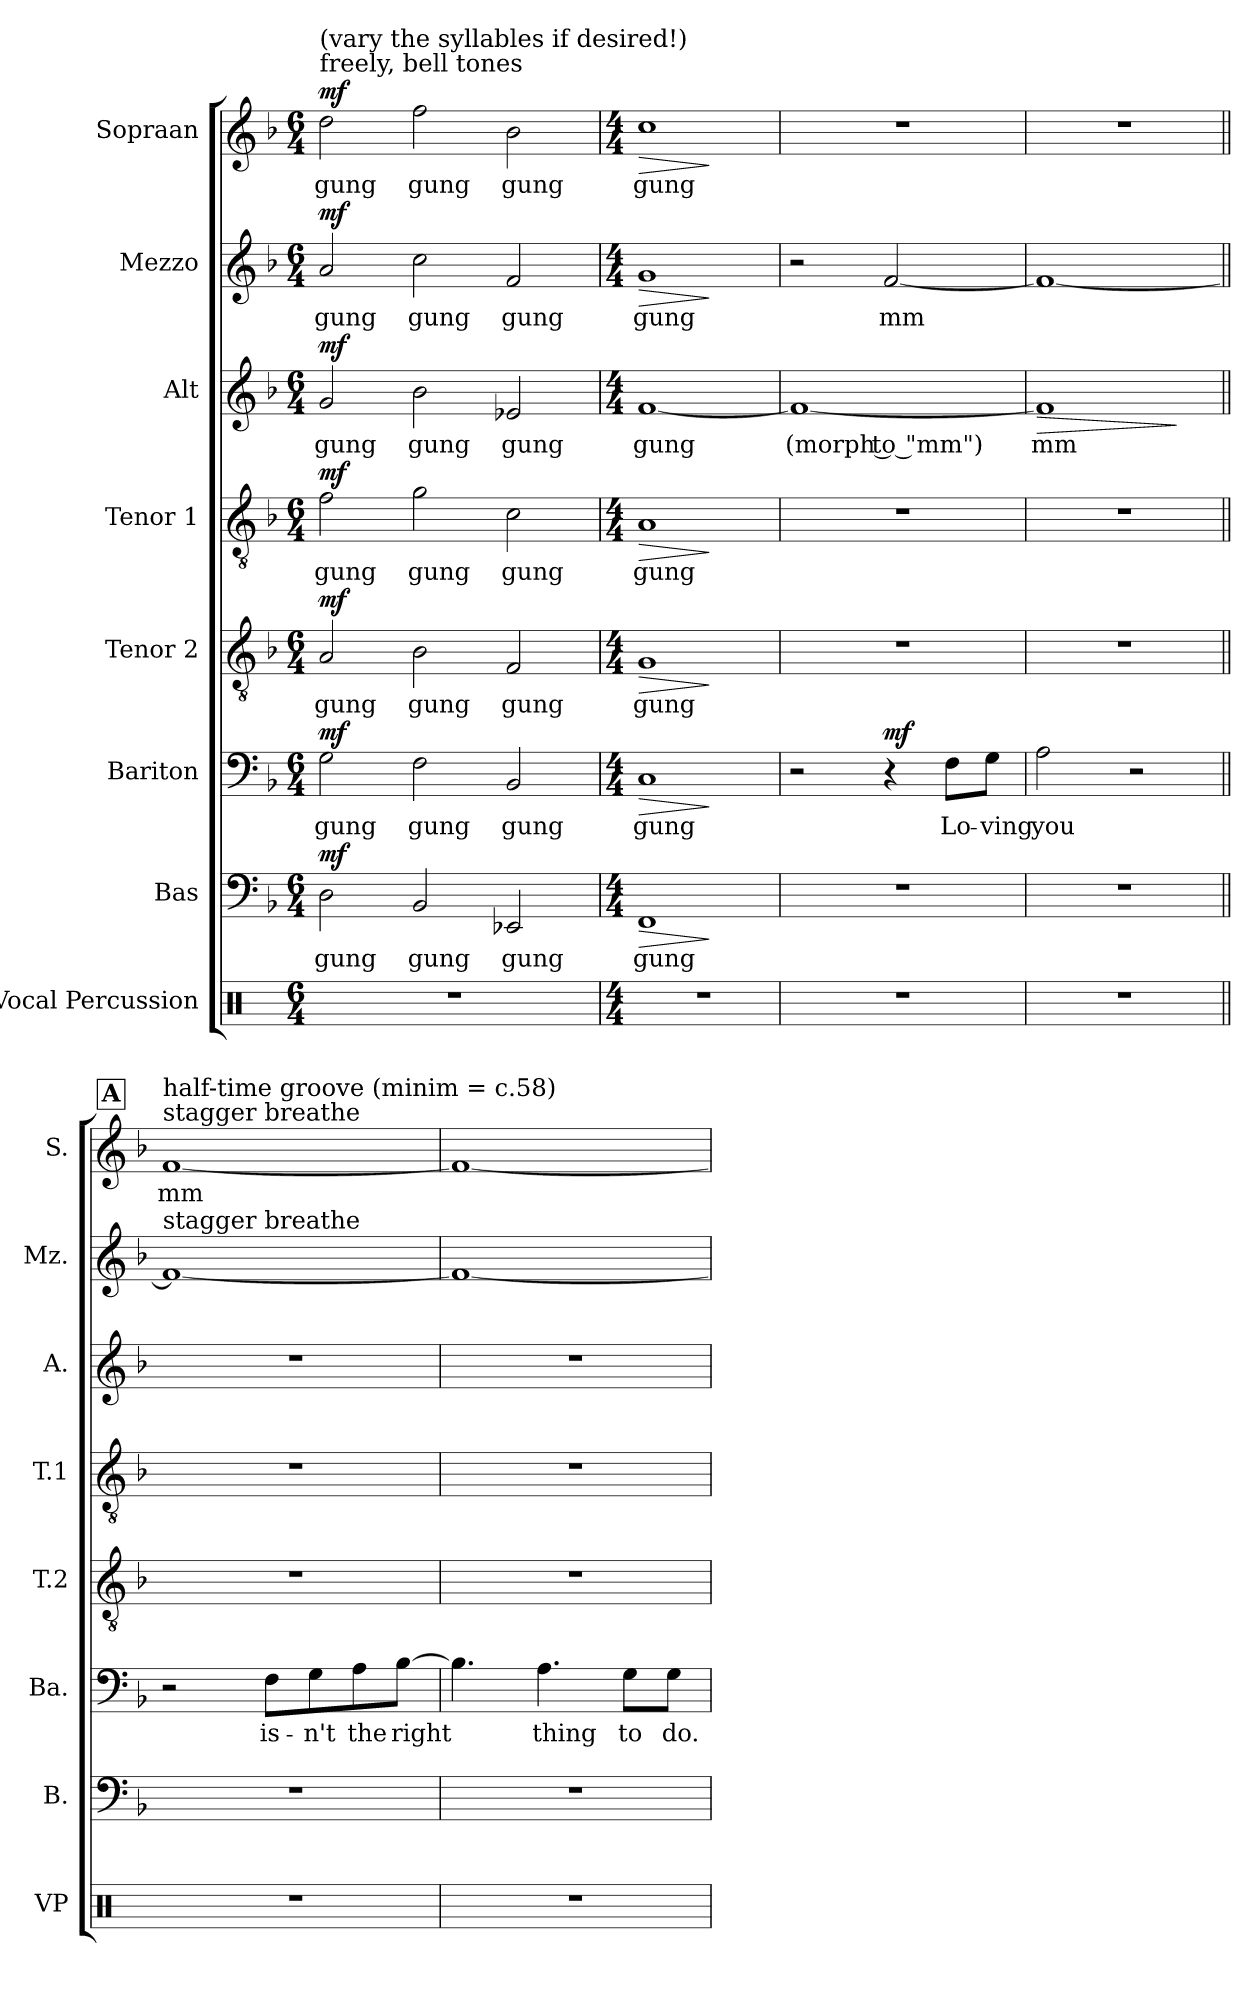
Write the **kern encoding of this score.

**kern	**kern	**text	**dynam	**kern	**text	**dynam	**kern	**text	**dynam	**kern	**text	**dynam	**kern	**text	**dynam	**kern	**text	**dynam	**kern	**text	**dynam
*part8	*part7	*part7	*part7	*part6	*part6	*part6	*part5	*part5	*part5	*part4	*part4	*part4	*part3	*part3	*part3	*part2	*part2	*part2	*part1	*part1	*part1
*staff8	*staff7	*staff7	*staff7	*staff6	*staff6	*staff6	*staff5	*staff5	*staff5	*staff4	*staff4	*staff4	*staff3	*staff3	*staff3	*staff2	*staff2	*staff2	*staff1	*staff1	*staff1
*I"Vocal Percussion	*I"Bas	*	*	*I"Bariton	*	*	*I"Tenor 2	*	*	*I"Tenor 1	*	*	*I"Alt	*	*	*I"Mezzo	*	*	*I"Sopraan	*	*
*I'VP	*I'B.	*	*	*I'Ba.	*	*	*I'T.2	*	*	*I'T.1	*	*	*I'A.	*	*	*I'Mz.	*	*	*I'S.	*	*
*clefX	*clefF4	*	*	*clefF4	*	*	*clefGv2	*	*	*clefGv2	*	*	*clefG2	*	*	*clefG2	*	*	*clefG2	*	*
*k[]	*k[b-]	*	*	*k[b-]	*	*	*k[b-]	*	*	*k[b-]	*	*	*k[b-]	*	*	*k[b-]	*	*	*k[b-]	*	*
*M6/4	*M6/4	*	*	*M6/4	*	*	*M6/4	*	*	*M6/4	*	*	*M6/4	*	*	*M6/4	*	*	*M6/4	*	*
*MM118	*MM118	*	*	*MM118	*	*	*MM118	*	*	*MM118	*	*	*MM118	*	*	*MM118	*	*	*MM118	*	*
=1	=1	=1	=1	=1	=1	=1	=1	=1	=1	=1	=1	=1	=1	=1	=1	=1	=1	=1	=1	=1	=1
!	!	!	!	!	!	!	!	!	!	!	!	!	!	!	!	!	!	!	!LO:TX:a:t=freely, bell tones	!	!
!	!	!	!	!	!	!	!	!	!	!	!	!	!	!	!	!	!	!	!LO:TX:t=(vary the syllables if desired!)	!	!
!	!	!LO:LY:b	!LO:DY:b	!	!LO:LY:b	!LO:DY:b	!	!LO:LY:b	!LO:DY:b	!	!LO:LY:b	!LO:DY:b	!	!LO:LY:b	!LO:DY:b	!	!LO:LY:b	!LO:DY:b	!	!LO:LY:b	!LO:DY:b
1.r	2D\	gung	mf	2G\	gung	mf	2A/	gung	mf	2f\	gung	mf	2g/	gung	mf	2a/	gung	mf	2dd\	gung	mf
!	!	!LO:LY:b	!	!	!LO:LY:b	!	!	!LO:LY:b	!	!	!LO:LY:b	!	!	!LO:LY:b	!	!	!LO:LY:b	!	!	!LO:LY:b	!
.	2BB-/	gung	.	2F\	gung	.	2B-\	gung	.	2g\	gung	.	2b-\	gung	.	2cc\	gung	.	2ff\	gung	.
!	!	!LO:LY:b	!	!	!LO:LY:b	!	!	!LO:LY:b	!	!	!LO:LY:b	!	!	!LO:LY:b	!	!	!LO:LY:b	!	!	!LO:LY:b	!
.	2EE-X/	gung	.	2BB-/	gung	.	2F/	gung	.	2c\	gung	.	2e-X/	gung	.	2f/	gung	.	2b-\	gung	.
=2	=2	=2	=2	=2	=2	=2	=2	=2	=2	=2	=2	=2	=2	=2	=2	=2	=2	=2	=2	=2	=2
*M4/4	*M4/4	*	*	*M4/4	*	*	*M4/4	*	*	*M4/4	*	*	*M4/4	*	*	*M4/4	*	*	*M4/4	*	*
!	!	!LO:LY:b	!LO:HP:b	!	!LO:LY:b	!LO:HP:b	!	!LO:LY:b	!LO:HP:b	!	!LO:LY:b	!LO:HP:b	!	!LO:LY:b	!	!	!LO:LY:b	!LO:HP:b	!	!LO:LY:b	!LO:HP:b
1r	1FF	gung	>	1C	gung	>	1G	gung	>	1A	gung	>	[1f	gung	.	1g	gung	>	1cc	gung	>
.	.	.	]	.	.	]	.	.	]	.	.	]	.	.	.	.	.	]	.	.	]
=3	=3	=3	=3	=3	=3	=3	=3	=3	=3	=3	=3	=3	=3	=3	=3	=3	=3	=3	=3	=3	=3
!	!	!	!	!	!	!	!	!	!	!	!	!	!	!LO:LY:b	!	!	!	!	!	!	!
1r	1r	.	.	2r	.	.	1r	.	.	1r	.	.	1f_	(morph to "mm")	.	2r	.	.	1r	.	.
!	!	!	!	!	!	!LO:DY:b	!	!	!	!	!	!	!	!	!	!	!LO:LY:b	!	!	!	!
.	.	.	.	4r	.	mf	.	.	.	.	.	.	.	.	.	[2f/	mm	.	.	.	.
!	!	!	!	!	!LO:LY:b	!	!	!	!	!	!	!	!	!	!	!	!	!	!	!	!
.	.	.	.	8F\L	Lo-	.	.	.	.	.	.	.	.	.	.	.	.	.	.	.	.
!	!	!	!	!	!LO:LY:b	!	!	!	!	!	!	!	!	!	!	!	!	!	!	!	!
.	.	.	.	8G\J	-ving	.	.	.	.	.	.	.	.	.	.	.	.	.	.	.	.
=4	=4	=4	=4	=4	=4	=4	=4	=4	=4	=4	=4	=4	=4	=4	=4	=4	=4	=4	=4	=4	=4
!	!	!	!	!	!LO:LY:b	!	!	!	!	!	!	!	!	!LO:LY:b	!LO:HP:b	!	!	!	!	!	!
1r	1r	.	.	2A\	you	.	1r	.	.	1r	.	.	1f]	mm	>	1f_	.	.	1r	.	.
.	.	.	.	2r	.	.	.	.	.	.	.	.	.	.	.	.	.	.	.	.	.
.	.	.	.	.	.	.	.	.	.	.	.	.	.	.	]	.	.	.	.	.	.
!!LO:REH:place=s1:a:B:fs=14:t=A
=5||	=5||	=5||	=5||	=5||	=5||	=5||	=5||	=5||	=5||	=5||	=5||	=5||	=5||	=5||	=5||	=5||	=5||	=5||	=5||	=5||	=5||
!	!	!	!	!	!	!	!	!	!	!	!	!	!	!	!	!	!	!	!LO:TX:a:t=stagger breathe	!	!
!	!	!	!	!	!	!	!	!	!	!	!	!	!	!	!	!	!	!	!LO:TX:t=half-time groove (minim = c.58)	!	!
!	!	!	!	!	!	!	!	!	!	!	!	!	!	!	!	!LO:TX:a:t=stagger breathe	!	!	!	!	!
!	!	!	!	!	!	!	!	!	!	!	!	!	!	!	!	!	!	!	!	!LO:LY:b	!
1r	1r	.	.	2r	.	.	1r	.	.	1r	.	.	1r	.	.	1f_	.	.	[1f	mm	.
!	!	!	!	!	!LO:LY:b	!	!	!	!	!	!	!	!	!	!	!	!	!	!	!	!
.	.	.	.	8F\L	is-	.	.	.	.	.	.	.	.	.	.	.	.	.	.	.	.
!	!	!	!	!	!LO:LY:b	!	!	!	!	!	!	!	!	!	!	!	!	!	!	!	!
.	.	.	.	8G\	-n't	.	.	.	.	.	.	.	.	.	.	.	.	.	.	.	.
!	!	!	!	!	!LO:LY:b	!	!	!	!	!	!	!	!	!	!	!	!	!	!	!	!
.	.	.	.	8A\	the	.	.	.	.	.	.	.	.	.	.	.	.	.	.	.	.
!	!	!	!	!	!LO:LY:b	!	!	!	!	!	!	!	!	!	!	!	!	!	!	!	!
.	.	.	.	[8B-\J	right	.	.	.	.	.	.	.	.	.	.	.	.	.	.	.	.
=6	=6	=6	=6	=6	=6	=6	=6	=6	=6	=6	=6	=6	=6	=6	=6	=6	=6	=6	=6	=6	=6
1r	1r	.	.	4.B-\]	.	.	1r	.	.	1r	.	.	1r	.	.	1f_	.	.	1f_	.	.
!	!	!	!	!	!LO:LY:b	!	!	!	!	!	!	!	!	!	!	!	!	!	!	!	!
.	.	.	.	4.A\	thing	.	.	.	.	.	.	.	.	.	.	.	.	.	.	.	.
!	!	!	!	!	!LO:LY:b	!	!	!	!	!	!	!	!	!	!	!	!	!	!	!	!
.	.	.	.	8G\L	to	.	.	.	.	.	.	.	.	.	.	.	.	.	.	.	.
!	!	!	!	!	!LO:LY:b	!	!	!	!	!	!	!	!	!	!	!	!	!	!	!	!
.	.	.	.	8G\J	do.	.	.	.	.	.	.	.	.	.	.	.	.	.	.	.	.
=	=	=	=	=	=	=	=	=	=	=	=	=	=	=	=	=	=	=	=	=	=
*-	*-	*-	*-	*-	*-	*-	*-	*-	*-	*-	*-	*-	*-	*-	*-	*-	*-	*-	*-	*-	*-
